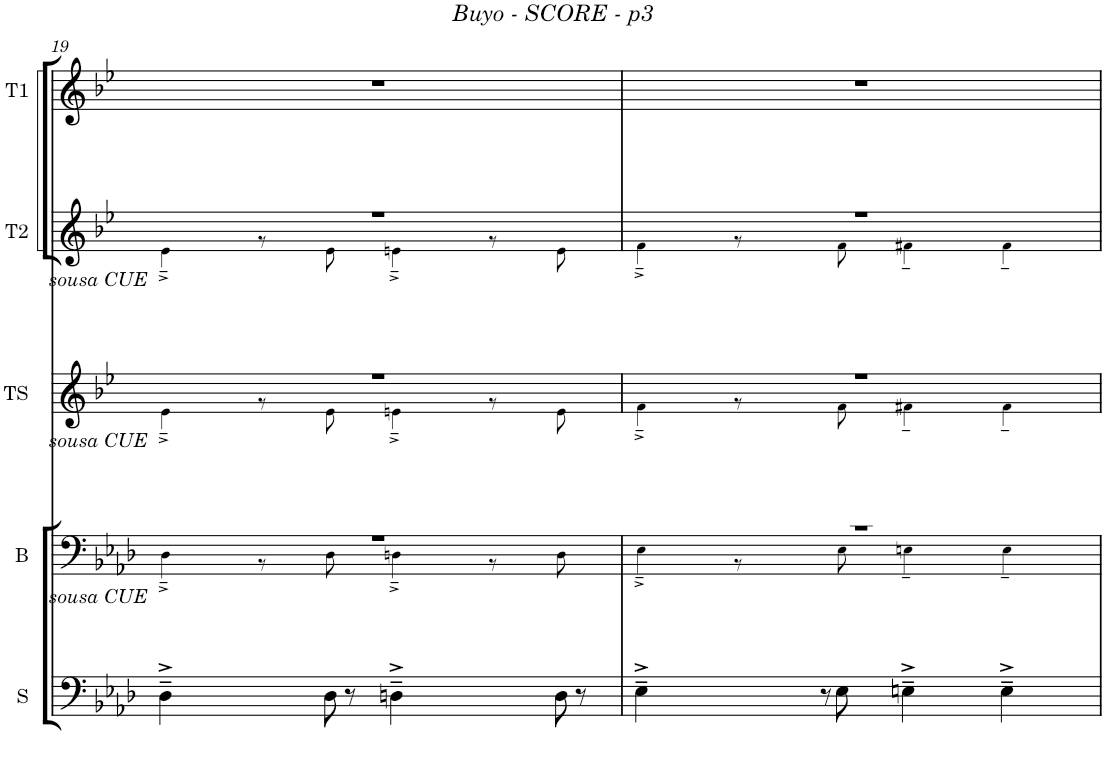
**kern	**kern	**kern	**kern	**kern
*part5	*part4	*part3	*part2	*part1
*staff5	*staff4	*staff3	*staff2	*staff1
*I"Sousa	*I"Trombone	*I"Tenor Sax	*I"Trumpet 2	*I"Trumpet 1
*I'S	*	*I'TS	*I'T2	*I'T1
!!LO:PB:g=z
*clefF4	*clefF4	*clefG2	*clefG2	*clefG2
*	*	*Trd8c14	*Trd1c2	*Trd1c2
*k[b-e-a-d-]	*k[b-e-a-d-]	*k[b-e-]	*k[b-e-]	*k[b-e-]
*M4/4	*M4/4	*M4/4	*M4/4	*M4/4
=19	=19	=19	=19	=19
*	*^	*^	*^	*
!	!	!	!	!	!LO:TX:b:i:t=sousa CUE	!	!
!	!	!	!LO:TX:b:i:t=sousa CUE	!	!	!	!
!	!LO:TX:b:i:t=sousa CUE	!	!	!	!	!	!
4D-~^\	1r	4D-~^\	1r	4e-~^\	1r	4e-~^\	1r
8r	.	8r	.	8r	.	8r	.
8D-\	.	8D-\	.	8e-\	.	8e-\	.
4Dn~^\	.	4Dn~^\	.	4en~^\	.	4en~^\	.
8r	.	8r	.	8r	.	8r	.
8D\	.	8D\	.	8e\	.	8e\	.
=20	=20	=20	=20	=20	=20	=20	=20
4E-~^\	1r	4E-~^\	1r	4f~^\	1r	4f~^\	1r
8r	.	8r	.	8r	.	8r	.
8E-\	.	8E-\	.	8f\	.	8f\	.
4En~^\	.	4En~\	.	4f#X~\	.	4f#X~\	.
4E~^\	.	4E~\	.	4f#~\	.	4f#~\	.
*	*v	*v	*	*	*v	*v	*
*	*	*v	*v	*	*
=	=	=	=	=
*-	*-	*-	*-	*-
